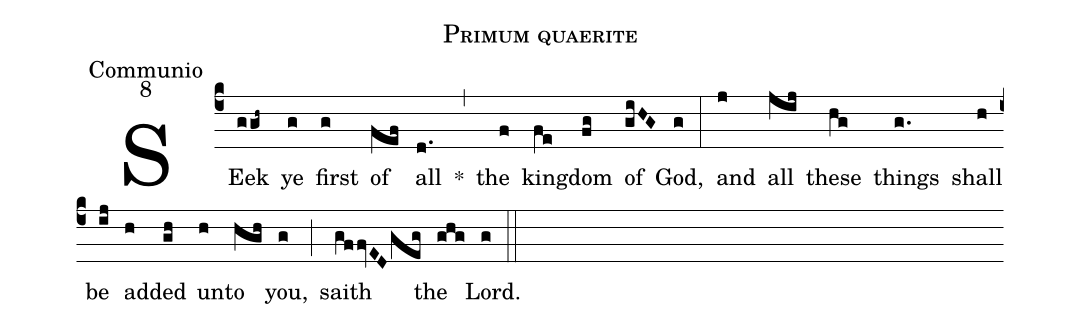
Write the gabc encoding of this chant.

name:Primum quaerite;
office-part:Communio;
mode:8;
%%
(c4) SEek(ggh~) ye(g) first(g) of(fef) all(d.) *(,) the(f) king(fe)dom(fg) of(giHG) God,(g) (:) and(j) all(jij) these(hg) things(g.) shall(h) be(ij) ad(h)ded(gh) un(h)to(hgh) you,(g) (;) saith(gffvED/geg) the(ghg) Lord.(g) (::)
